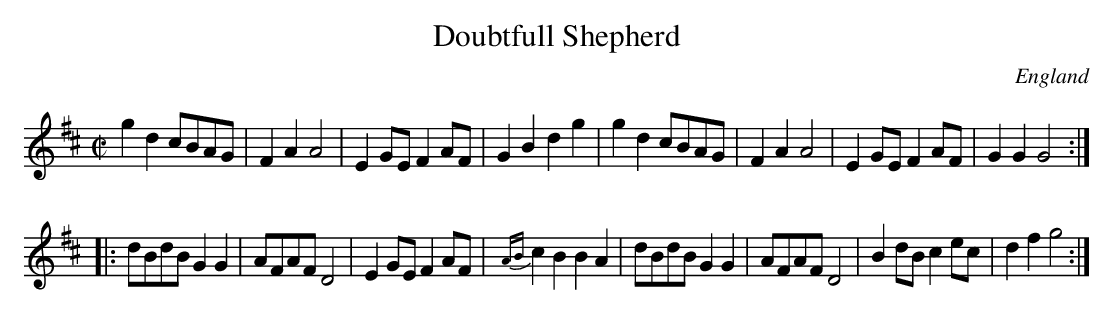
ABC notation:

X:1
T:Doubtfull Shepherd
O:England
M:C|
K:D
g2d2 cBAG|F2A2 A4|E2GE F2AF|G2B2 d2g2|\
g2d2 cBAG|F2A2 A4|E2GE F2AF|G2G2 G4:|
|:dBdB G2G2|AFAF D4|E2GE F2AF|{AB}c2B2 B2A2|\
dBdB G2G2|AFAF D4|B2dB c2ec|d2f2 g4:|
